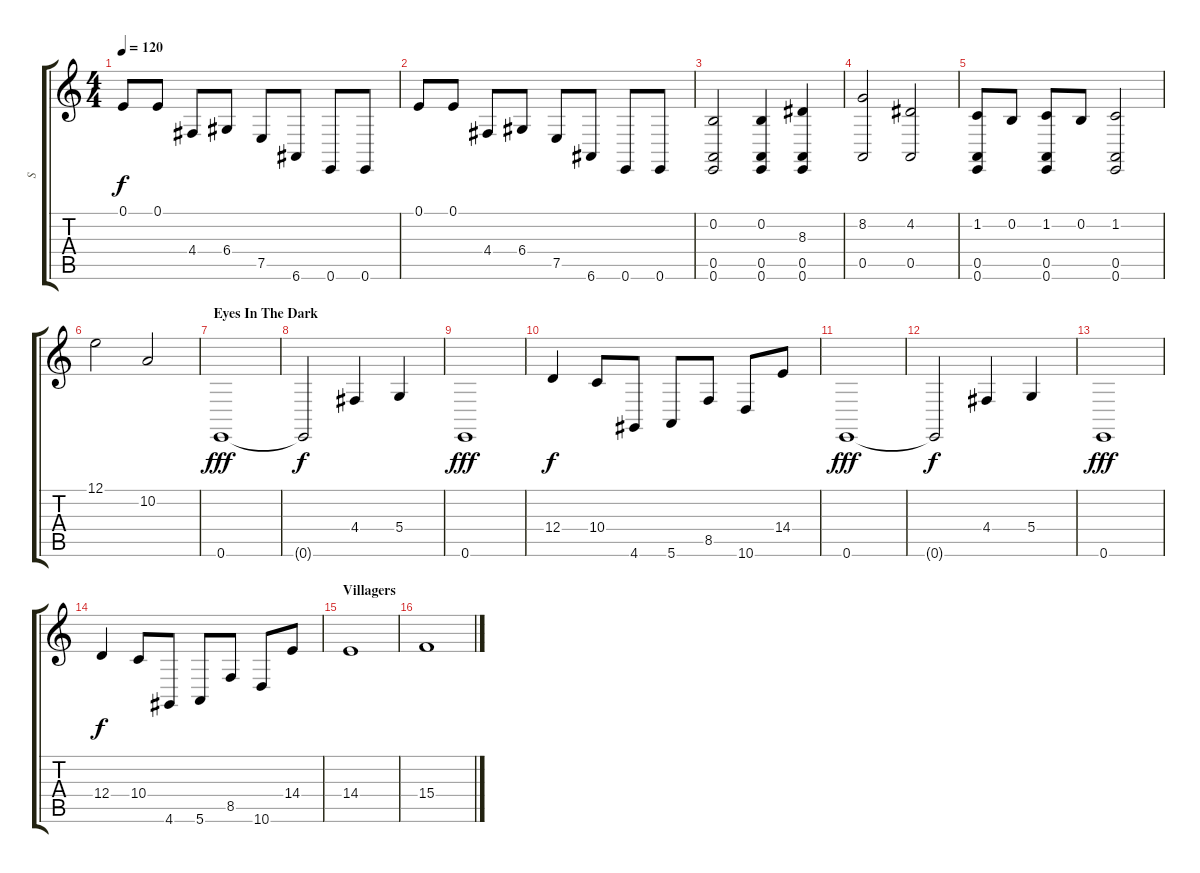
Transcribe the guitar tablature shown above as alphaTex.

\track ("S" "S") {instrument ocarina}
\staff {score tabs}
\tuning (E4 B3 G3 D3 A2 E2) {hide}
\ts (4 4)
\tempo 120
\clef g2
\ks c
0.1.8{dy f} 0.1.8 4.4.8 6.4.8 7.5.8 6.6.8 0.6.8 0.6.8 |
0.1.8 0.1.8 4.4.8 6.4.8 7.5.8 6.6.8 0.6.8 0.6.8 |
(0.2 0.5 0.6).2 (0.2 0.5 0.6).4 (8.3 0.5 0.6).4 |
(8.2 0.5).2 (4.2 0.5).2 |
(1.2 0.5 0.6).8 0.2.8 (1.2 0.5 0.6).8 0.2.8 (1.2 0.5 0.6).2 |
12.1.2 10.2.2 |
\section ("" "Eyes In The Dark")
0.6.1{dy fff} |
0.6{t}.2{dy f} 4.4.4 5.4.4 |
0.6.1{dy fff} |
12.4.4{dy f} 10.4.8 4.6.8 5.6.8 8.5.8 10.6.8 14.4.8 |
0.6.1{dy fff} |
0.6{t}.2{dy f} 4.4.4 5.4.4 |
0.6.1{dy fff} |
12.4.4{dy f} 10.4.8 4.6.8 5.6.8 8.5.8 10.6.8 14.4.8 |
\section ("" "Villagers")
14.4.1 |
15.4.1
